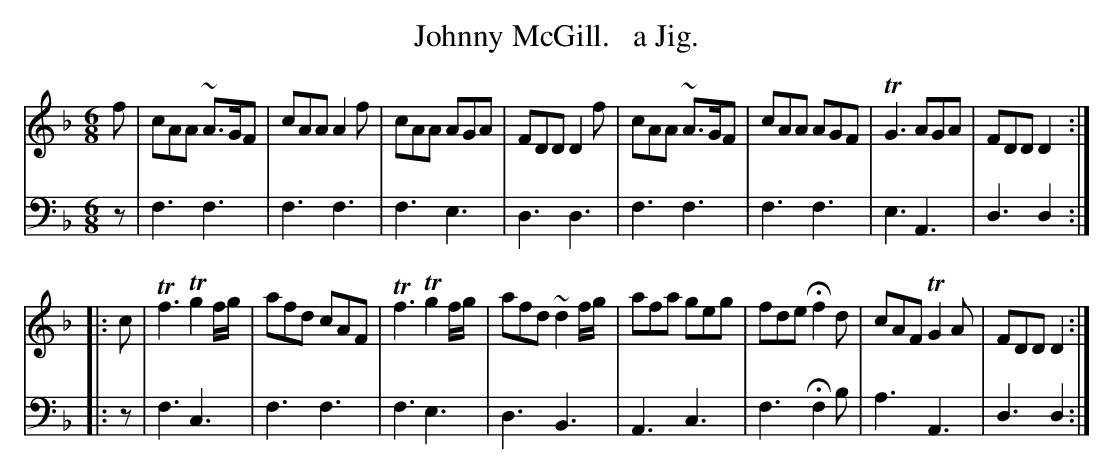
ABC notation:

X:1
T: Johnny McGill.   a Jig.
M: 6/8
L: 1/8
K: F
V: 1 staves=2
f |\
cAA ~A>GF | cAA A2f | cAA AGA | FDD D2f | cAA ~A>GF | cAA AGF | TG3 AGA | FDD D2 :|
|: c |\
Tf3 Tg2f/g/ | afd cAF | Tf3 Tg2f/g/ | afd ~d2f/g/ | afa geg | fde Hf2d | cAF TG2A | FDD D2 :|
V: 2 clef=bass middle=d
z |\
f3 f3 | f3 f3 | f3 e3 | d3 d3 | f3 f3 | f3 f3 | e3 A3 | d3 d2 :||: z |
f3 c3 | f3 f3 | f3 e3 | d3 B3 | A3 c3 | f3 Hf2b | a3 A3 | d3 d2 :|
